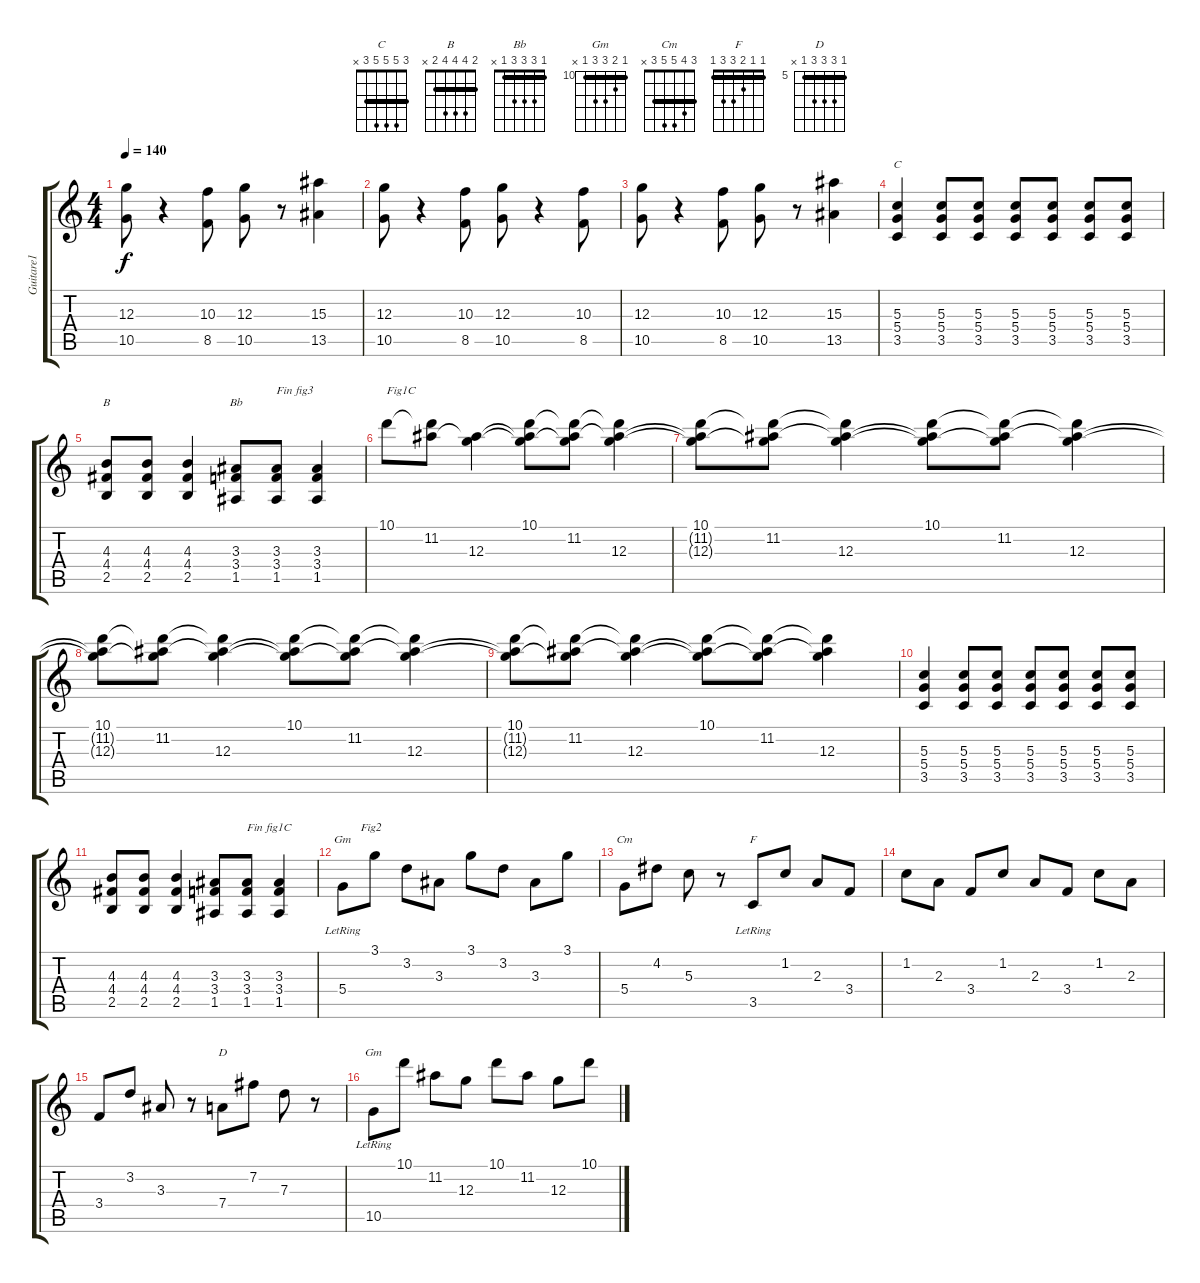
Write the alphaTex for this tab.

\track ("Guitare1" "Guitare1") {instrument electricguitarclean}
\staff {score tabs}
\tuning (E4 B3 G3 D3 A2 E2) {hide}
\chord ("C" 3 5 5 5 3 x) {barre 3}
\chord ("B" 2 4 4 4 2 x) {barre 2}
\chord ("Bb" 1 3 3 3 1 x) {barre 1}
\chord ("Gm" 3 3 3 5 5 3) {barre 3}
\chord ("Cm" 3 4 5 5 3 x) {barre 3}
\chord ("F" 1 1 2 3 3 1) {barre 1}
\chord ("D" 5 7 7 7 5 x) {firstfret 5 barre 5}
\chord ("Gm" 10 11 12 12 10 x) {firstfret 10 barre 10}
\ts (4 4)
\tempo 140
\clef g2
\ks c
(12.3 10.5).8{dy f} r.4 (10.3 8.5).8 (12.3 10.5).8 r.8 (15.3 13.5).4 |
(12.3 10.5).8 r.4 (10.3 8.5).8 (12.3 10.5).8 r.4 (10.3 8.5).8 |
(12.3 10.5).8 r.4 (10.3 8.5).8 (12.3 10.5).8 r.8 (15.3 13.5).4 |
(5.3 5.4 3.5).4{ch "C"} (5.3 5.4 3.5).8 (5.3 5.4 3.5).8 (5.3 5.4 3.5).8 (5.3 5.4 3.5).8 (5.3 5.4 3.5).8 (5.3 5.4 3.5).8 |
(4.3 4.4 2.5).8{ch "B"} (4.3 4.4 2.5).8 (4.3 4.4 2.5).4 (3.3 3.4 1.5).8{ch "Bb"} (3.3 3.4 1.5).8{txt "Fin fig3"} (3.3 3.4 1.5).4 |
10.1.8{txt "Fig1C"} (10.1{t} 11.2).8 (11.2{t} 12.3).4 (10.1 11.2{t} 12.3{t}).8 (10.1{t} 11.2 12.3{t}).8 (10.1{t} 11.2{t} 12.3).4 |
(10.1 11.2{t} 12.3{t}).8 (10.1{t} 11.2 12.3{t}).8 (10.1{t} 11.2{t} 12.3).4 (10.1 11.2{t} 12.3{t}).8 (10.1{t} 11.2 12.3{t}).8 (10.1{t} 11.2{t} 12.3).4 |
(10.1 11.2{t} 12.3{t}).8 (10.1{t} 11.2 12.3{t}).8 (10.1{t} 11.2{t} 12.3).4 (10.1 11.2{t} 12.3{t}).8 (10.1{t} 11.2 12.3{t}).8 (10.1{t} 11.2{t} 12.3).4 |
(10.1 11.2{t} 12.3{t}).8 (10.1{t} 11.2 12.3{t}).8 (10.1{t} 11.2{t} 12.3).4 (10.1 11.2{t} 12.3{t}).8 (10.1{t} 11.2 12.3{t}).8 (10.1{t} 11.2{t} 12.3).4 |
(5.3 5.4 3.5).4 (5.3 5.4 3.5).8 (5.3 5.4 3.5).8 (5.3 5.4 3.5).8 (5.3 5.4 3.5).8 (5.3 5.4 3.5).8 (5.3 5.4 3.5).8 |
(4.3 4.4 2.5).8 (4.3 4.4 2.5).8 (4.3 4.4 2.5).4 (3.3 3.4 1.5).8 (3.3 3.4 1.5).8{txt "Fin fig1C"} (3.3 3.4 1.5).4 |
5.4{lr}.8{ch "Gm" txt "      Fig2"} 3.1.8 3.2.8 3.3.8 3.1.8 3.2.8 3.3.8 3.1.8 |
5.4.8{ch "Cm"} 4.2.8 5.3.8 r.8 3.5{lr}.8{ch "F"} 1.2.8 2.3.8 3.4.8 |
1.2.8 2.3.8 3.4.8 1.2.8 2.3.8 3.4.8 1.2.8 2.3.8 |
3.4.8 3.2.8 3.3.8 r.8 7.4.8{ch "D"} 7.2.8 7.3.8 r.8 |
10.5{lr}.8{ch "Gm"} 10.1.8 11.2.8 12.3.8 10.1.8 11.2.8 12.3.8 10.1.8
